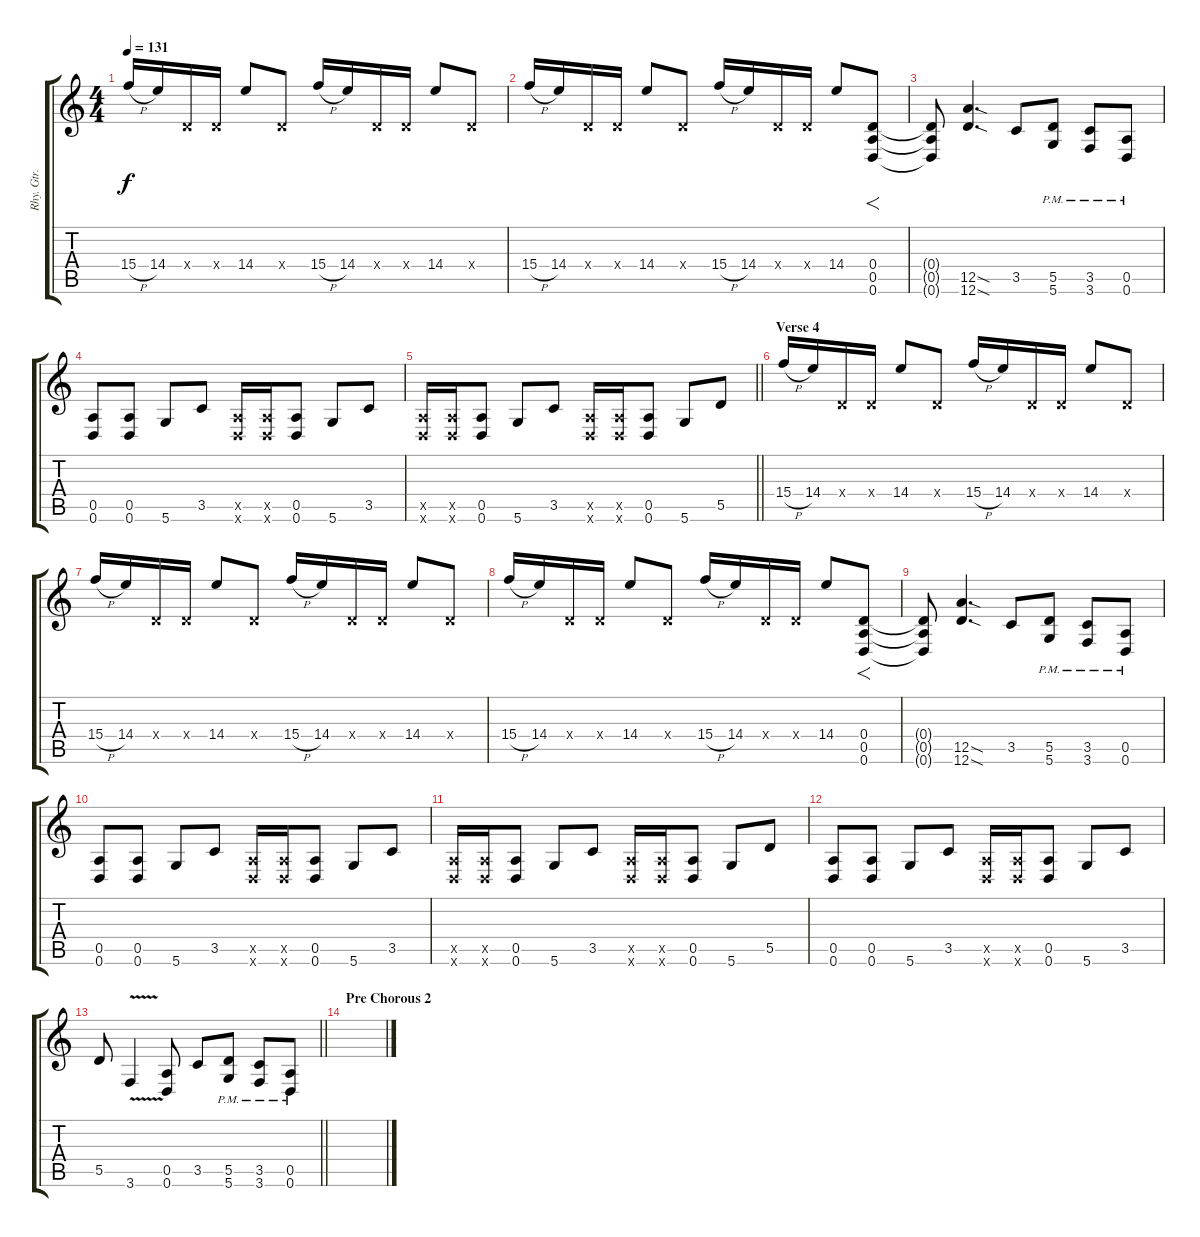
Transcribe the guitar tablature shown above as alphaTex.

\track ("Rhy. Gtr. 2" "Rhy. Gtr. ") {instrument distortionguitar}
\staff {score tabs}
\tuning (E4 B3 G3 D3 A2 D2) {hide}
\ts (4 4)
\tempo 131
\clef g2
\ks c
15.4{h}.16{dy f} 14.4.16 0.4{x}.16 0.4{x}.16 14.4.8 0.4{x}.8 15.4{h}.16 14.4.16 0.4{x}.16 0.4{x}.16 14.4.8 0.4{x}.8 |
15.4{h}.16 14.4.16 0.4{x}.16 0.4{x}.16 14.4.8 0.4{x}.8 15.4{h}.16 14.4.16 0.4{x}.16 0.4{x}.16 14.4.8 (0.4 0.5 0.6).8{f volume 5} |
(0.4{t} 0.5{t} 0.6{t}).8 (12.5{sod} 12.6{sod}).4{d} 3.5.8 (5.5{pm} 5.6{pm}).8 (3.5{pm} 3.6{pm}).8 (0.5{pm} 0.6{pm}).8 |
(0.5 0.6).8 (0.5 0.6).8 5.6.8 3.5.8 (0.5{x} 0.6{x}).16 (0.5{x} 0.6{x}).16 (0.5 0.6).8 5.6.8 3.5.8 |
\barLineRight lightlight
(0.5{x} 0.6{x}).16 (0.5{x} 0.6{x}).16 (0.5 0.6).8 5.6.8 3.5.8 (0.5{x} 0.6{x}).16 (0.5{x} 0.6{x}).16 (0.5 0.6).8 5.6.8 5.5.8 |
\section ("" "Verse 4")
15.4{h}.16{volume 3} 14.4.16 0.4{x}.16 0.4{x}.16 14.4.8 0.4{x}.8 15.4{h}.16 14.4.16 0.4{x}.16 0.4{x}.16 14.4.8 0.4{x}.8 |
15.4{h}.16 14.4.16 0.4{x}.16 0.4{x}.16 14.4.8 0.4{x}.8 15.4{h}.16 14.4.16 0.4{x}.16 0.4{x}.16 14.4.8 0.4{x}.8 |
15.4{h}.16 14.4.16 0.4{x}.16 0.4{x}.16 14.4.8 0.4{x}.8 15.4{h}.16 14.4.16 0.4{x}.16 0.4{x}.16 14.4.8 (0.4 0.5 0.6).8{f volume 5} |
(0.4{t} 0.5{t} 0.6{t}).8 (12.5{sod} 12.6{sod}).4{d} 3.5.8 (5.5{pm} 5.6{pm}).8 (3.5{pm} 3.6{pm}).8 (0.5{pm} 0.6{pm}).8 |
(0.5 0.6).8 (0.5 0.6).8 5.6.8 3.5.8 (0.5{x} 0.6{x}).16 (0.5{x} 0.6{x}).16 (0.5 0.6).8 5.6.8 3.5.8 |
(0.5{x} 0.6{x}).16 (0.5{x} 0.6{x}).16 (0.5 0.6).8 5.6.8 3.5.8 (0.5{x} 0.6{x}).16 (0.5{x} 0.6{x}).16 (0.5 0.6).8 5.6.8 5.5.8 |
(0.5 0.6).8 (0.5 0.6).8 5.6.8 3.5.8 (0.5{x} 0.6{x}).16 (0.5{x} 0.6{x}).16 (0.5 0.6).8 5.6.8 3.5.8 |
\barLineRight lightlight
5.5.8 3.6{v}.4 (0.5 0.6).8 3.5.8 (5.5{pm} 5.6{pm}).8 (3.5{pm} 3.6{pm}).8 (0.5{pm} 0.6{pm}).8 |
\section ("" "Pre Chorous 2")
